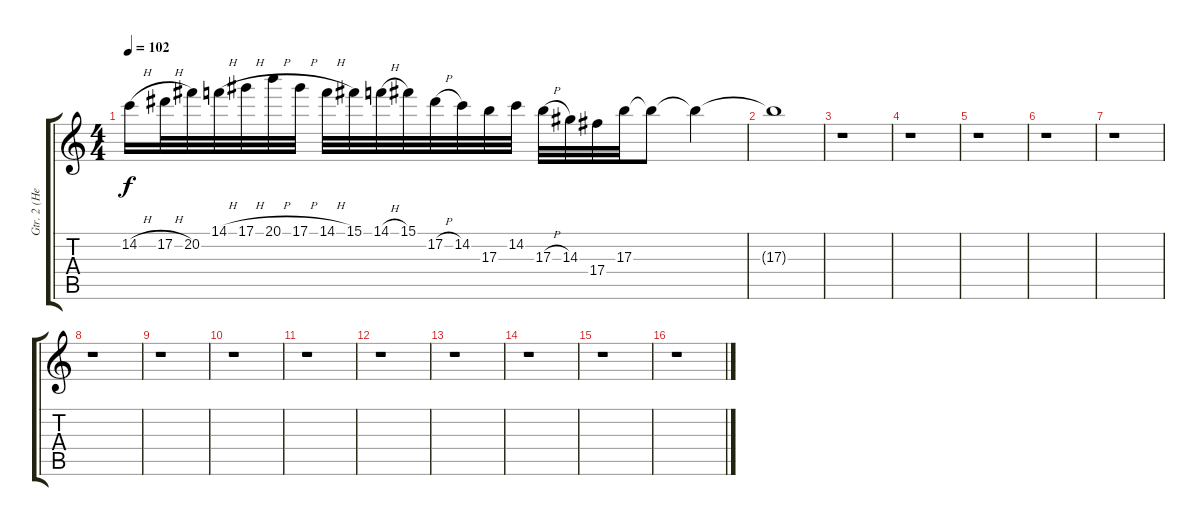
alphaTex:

\track ("Gtr. 2 (He-Man)" "Gtr. 2 (He") {instrument distortionguitar}
\staff {score tabs}
\tuning (Eb4 Bb3 Gb3 Db3 Ab2 Eb2) {hide}
\ts (4 4)
\tempo 102
\clef g2
\ks c
14.2{h}.16{dy f} 17.2{h}.32 20.2.32 14.1{h}.32 17.1{h}.32 20.1{h}.32 17.1{h}.32 14.1{h}.32 15.1.32 14.1{h}.32 15.1.32 17.2{h}.32 14.2.32 17.3.32 14.2.32 17.3{h}.32 14.3.32 17.4.32 17.3.32 17.3{t}.8 17.3{t}.4 |
17.3{t}.1 |
r.1 |
r.1 |
r.1 |
r.1 |
r.1 |
r.1 |
r.1 |
r.1 |
r.1 |
r.1 |
r.1 |
r.1 |
r.1 |
r.1
